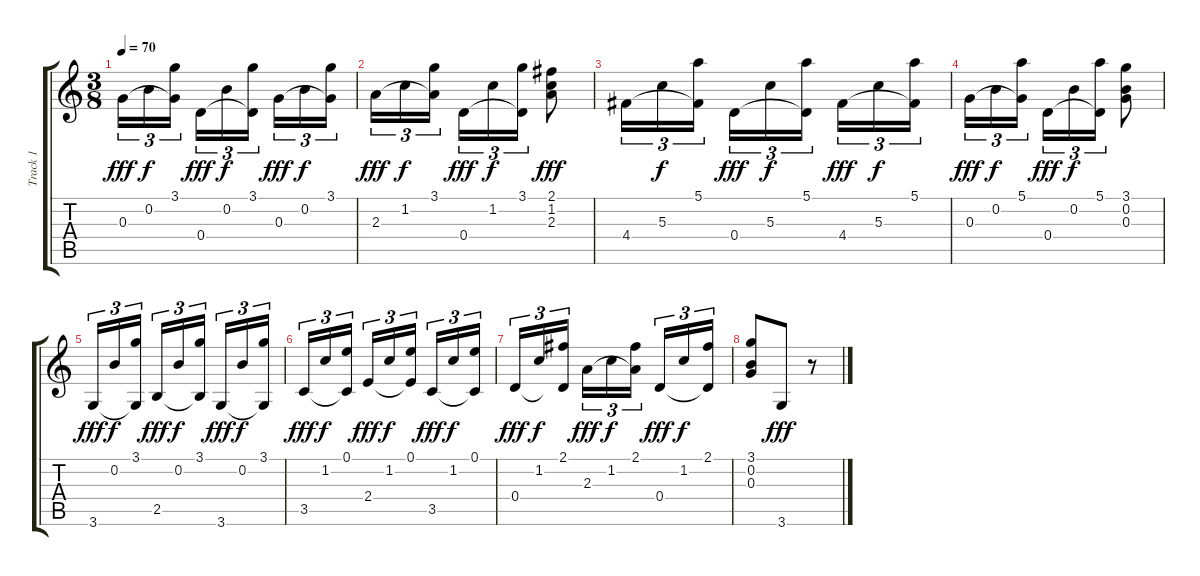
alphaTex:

\track ("Track 1" "Track 1") {instrument acousticguitarnylon}
\staff {score tabs}
\tuning (E4 B3 G3 D3 A2 E2) {hide}
\ts (3 8)
\tempo 70
\clef g2
\ks c
0.3.16{tu (3 2) dy fff} 0.2.16{tu (3 2) dy f} (3.1 0.3{t}).16{tu (3 2)} 0.4.16{tu (3 2) dy fff} 0.2.16{tu (3 2) dy f} (3.1 0.4{t}).16{tu (3 2)} 0.3.16{tu (3 2) dy fff} 0.2.16{tu (3 2) dy f} (3.1 0.3{t}).16{tu (3 2)} |
2.3.16{tu (3 2) dy fff} 1.2.16{tu (3 2) dy f} (3.1 2.3{t}).16{tu (3 2)} 0.4.16{tu (3 2) dy fff} 1.2.16{tu (3 2) dy f} (3.1 0.4{t}).16{tu (3 2)} (2.1 1.2 2.3).8{dy fff} |
4.4.16{tu (3 2)} 5.3.16{tu (3 2) dy f} (5.1 4.4{t}).16{tu (3 2)} 0.4.16{tu (3 2) dy fff} 5.3.16{tu (3 2) dy f} (5.1 0.4{t}).16{tu (3 2)} 4.4.16{tu (3 2) dy fff} 5.3.16{tu (3 2) dy f} (5.1 4.4{t}).16{tu (3 2)} |
0.3.16{tu (3 2) dy fff} 0.2.16{tu (3 2) dy f} (5.1 0.3{t}).16{tu (3 2)} 0.4.16{tu (3 2) dy fff} 0.2.16{tu (3 2) dy f} (5.1 0.4{t}).16{tu (3 2)} (3.1 0.2 0.3).8 |
3.6.16{tu (3 2) dy fff} 0.2.16{tu (3 2) dy f} (3.1 3.6{t}).16{tu (3 2)} 2.5.16{tu (3 2) dy fff} 0.2.16{tu (3 2) dy f} (3.1 2.5{t}).16{tu (3 2)} 3.6.16{tu (3 2) dy fff} 0.2.16{tu (3 2) dy f} (3.1 3.6{t}).16{tu (3 2)} |
3.5.16{tu (3 2) dy fff} 1.2.16{tu (3 2) dy f} (0.1 3.5{t}).16{tu (3 2)} 2.4.16{tu (3 2) dy fff} 1.2.16{tu (3 2) dy f} (0.1 2.4{t}).16{tu (3 2)} 3.5.16{tu (3 2) dy fff} 1.2.16{tu (3 2) dy f} (0.1 3.5{t}).16{tu (3 2)} |
0.4.16{tu (3 2) dy fff} 1.2.16{tu (3 2) dy f} (2.1 0.4{t}).16{tu (3 2)} 2.3.16{tu (3 2) dy fff} 1.2.16{tu (3 2) dy f} (2.1 2.3{t}).16{tu (3 2)} 0.4.16{tu (3 2) dy fff} 1.2.16{tu (3 2) dy f} (2.1 0.4{t}).16{tu (3 2)} |
(3.1 0.2 0.3).8 3.6.8{dy fff} r.8
